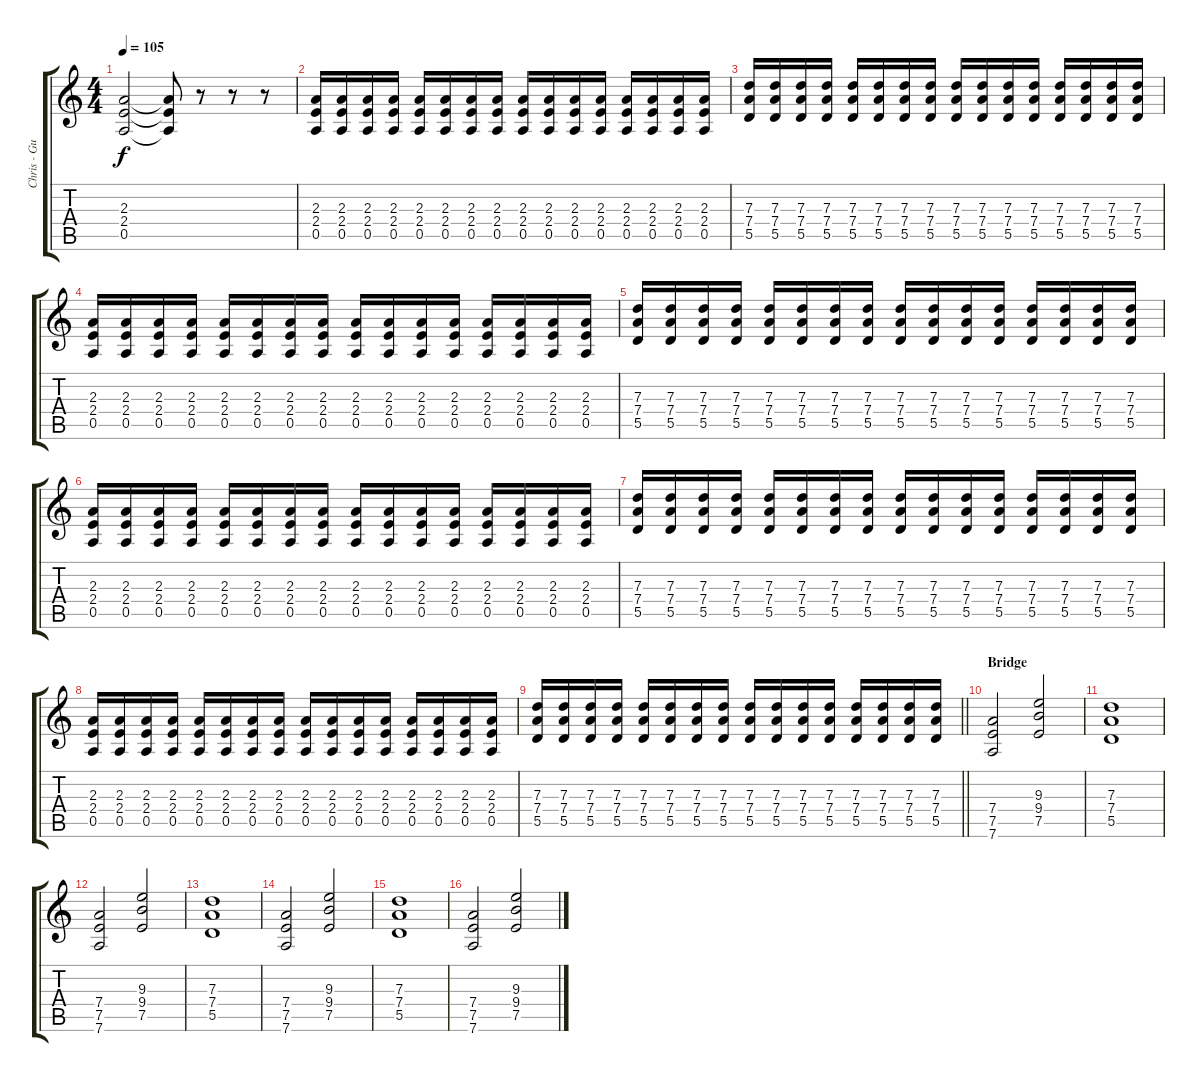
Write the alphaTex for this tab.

\track ("Chris - Guitar 2" "Chris - Gu") {instrument distortionguitar}
\staff {score tabs}
\tuning (E4 B3 G3 D3 A2 D2) {hide}
\ts (4 4)
\tempo 105
\clef g2
\ks c
(2.3{t} 2.4{t} 0.5{t}).2{dy f} (2.3{t} 2.4{t} 0.5{t}).8 r.8 r.8 r.8 |
(2.3 2.4 0.5).16 (2.3 2.4 0.5).16 (2.3 2.4 0.5).16 (2.3 2.4 0.5).16 (2.3 2.4 0.5).16 (2.3 2.4 0.5).16 (2.3 2.4 0.5).16 (2.3 2.4 0.5).16 (2.3 2.4 0.5).16 (2.3 2.4 0.5).16 (2.3 2.4 0.5).16 (2.3 2.4 0.5).16 (2.3 2.4 0.5).16 (2.3 2.4 0.5).16 (2.3 2.4 0.5).16 (2.3 2.4 0.5).16 |
(7.3 7.4 5.5).16 (7.3 7.4 5.5).16 (7.3 7.4 5.5).16 (7.3 7.4 5.5).16 (7.3 7.4 5.5).16 (7.3 7.4 5.5).16 (7.3 7.4 5.5).16 (7.3 7.4 5.5).16 (7.3 7.4 5.5).16 (7.3 7.4 5.5).16 (7.3 7.4 5.5).16 (7.3 7.4 5.5).16 (7.3 7.4 5.5).16 (7.3 7.4 5.5).16 (7.3 7.4 5.5).16 (7.3 7.4 5.5).16 |
(2.3 2.4 0.5).16 (2.3 2.4 0.5).16 (2.3 2.4 0.5).16 (2.3 2.4 0.5).16 (2.3 2.4 0.5).16 (2.3 2.4 0.5).16 (2.3 2.4 0.5).16 (2.3 2.4 0.5).16 (2.3 2.4 0.5).16 (2.3 2.4 0.5).16 (2.3 2.4 0.5).16 (2.3 2.4 0.5).16 (2.3 2.4 0.5).16 (2.3 2.4 0.5).16 (2.3 2.4 0.5).16 (2.3 2.4 0.5).16 |
(7.3 7.4 5.5).16 (7.3 7.4 5.5).16 (7.3 7.4 5.5).16 (7.3 7.4 5.5).16 (7.3 7.4 5.5).16 (7.3 7.4 5.5).16 (7.3 7.4 5.5).16 (7.3 7.4 5.5).16 (7.3 7.4 5.5).16 (7.3 7.4 5.5).16 (7.3 7.4 5.5).16 (7.3 7.4 5.5).16 (7.3 7.4 5.5).16 (7.3 7.4 5.5).16 (7.3 7.4 5.5).16 (7.3 7.4 5.5).16 |
(2.3 2.4 0.5).16 (2.3 2.4 0.5).16 (2.3 2.4 0.5).16 (2.3 2.4 0.5).16 (2.3 2.4 0.5).16 (2.3 2.4 0.5).16 (2.3 2.4 0.5).16 (2.3 2.4 0.5).16 (2.3 2.4 0.5).16 (2.3 2.4 0.5).16 (2.3 2.4 0.5).16 (2.3 2.4 0.5).16 (2.3 2.4 0.5).16 (2.3 2.4 0.5).16 (2.3 2.4 0.5).16 (2.3 2.4 0.5).16 |
(7.3 7.4 5.5).16 (7.3 7.4 5.5).16 (7.3 7.4 5.5).16 (7.3 7.4 5.5).16 (7.3 7.4 5.5).16 (7.3 7.4 5.5).16 (7.3 7.4 5.5).16 (7.3 7.4 5.5).16 (7.3 7.4 5.5).16 (7.3 7.4 5.5).16 (7.3 7.4 5.5).16 (7.3 7.4 5.5).16 (7.3 7.4 5.5).16 (7.3 7.4 5.5).16 (7.3 7.4 5.5).16 (7.3 7.4 5.5).16 |
(2.3 2.4 0.5).16 (2.3 2.4 0.5).16 (2.3 2.4 0.5).16 (2.3 2.4 0.5).16 (2.3 2.4 0.5).16 (2.3 2.4 0.5).16 (2.3 2.4 0.5).16 (2.3 2.4 0.5).16 (2.3 2.4 0.5).16 (2.3 2.4 0.5).16 (2.3 2.4 0.5).16 (2.3 2.4 0.5).16 (2.3 2.4 0.5).16 (2.3 2.4 0.5).16 (2.3 2.4 0.5).16 (2.3 2.4 0.5).16 |
\barLineRight lightlight
(7.3 7.4 5.5).16 (7.3 7.4 5.5).16 (7.3 7.4 5.5).16 (7.3 7.4 5.5).16 (7.3 7.4 5.5).16 (7.3 7.4 5.5).16 (7.3 7.4 5.5).16 (7.3 7.4 5.5).16 (7.3 7.4 5.5).16 (7.3 7.4 5.5).16 (7.3 7.4 5.5).16 (7.3 7.4 5.5).16 (7.3 7.4 5.5).16 (7.3 7.4 5.5).16 (7.3 7.4 5.5).16 (7.3 7.4 5.5).16 |
\section ("" "Bridge")
(7.4 7.5 7.6).2 (9.3 9.4 7.5).2 |
(7.3 7.4 5.5).1 |
(7.4 7.5 7.6).2 (9.3 9.4 7.5).2 |
(7.3 7.4 5.5).1 |
(7.4 7.5 7.6).2 (9.3 9.4 7.5).2 |
(7.3 7.4 5.5).1 |
(7.4 7.5 7.6).2 (9.3 9.4 7.5).2
